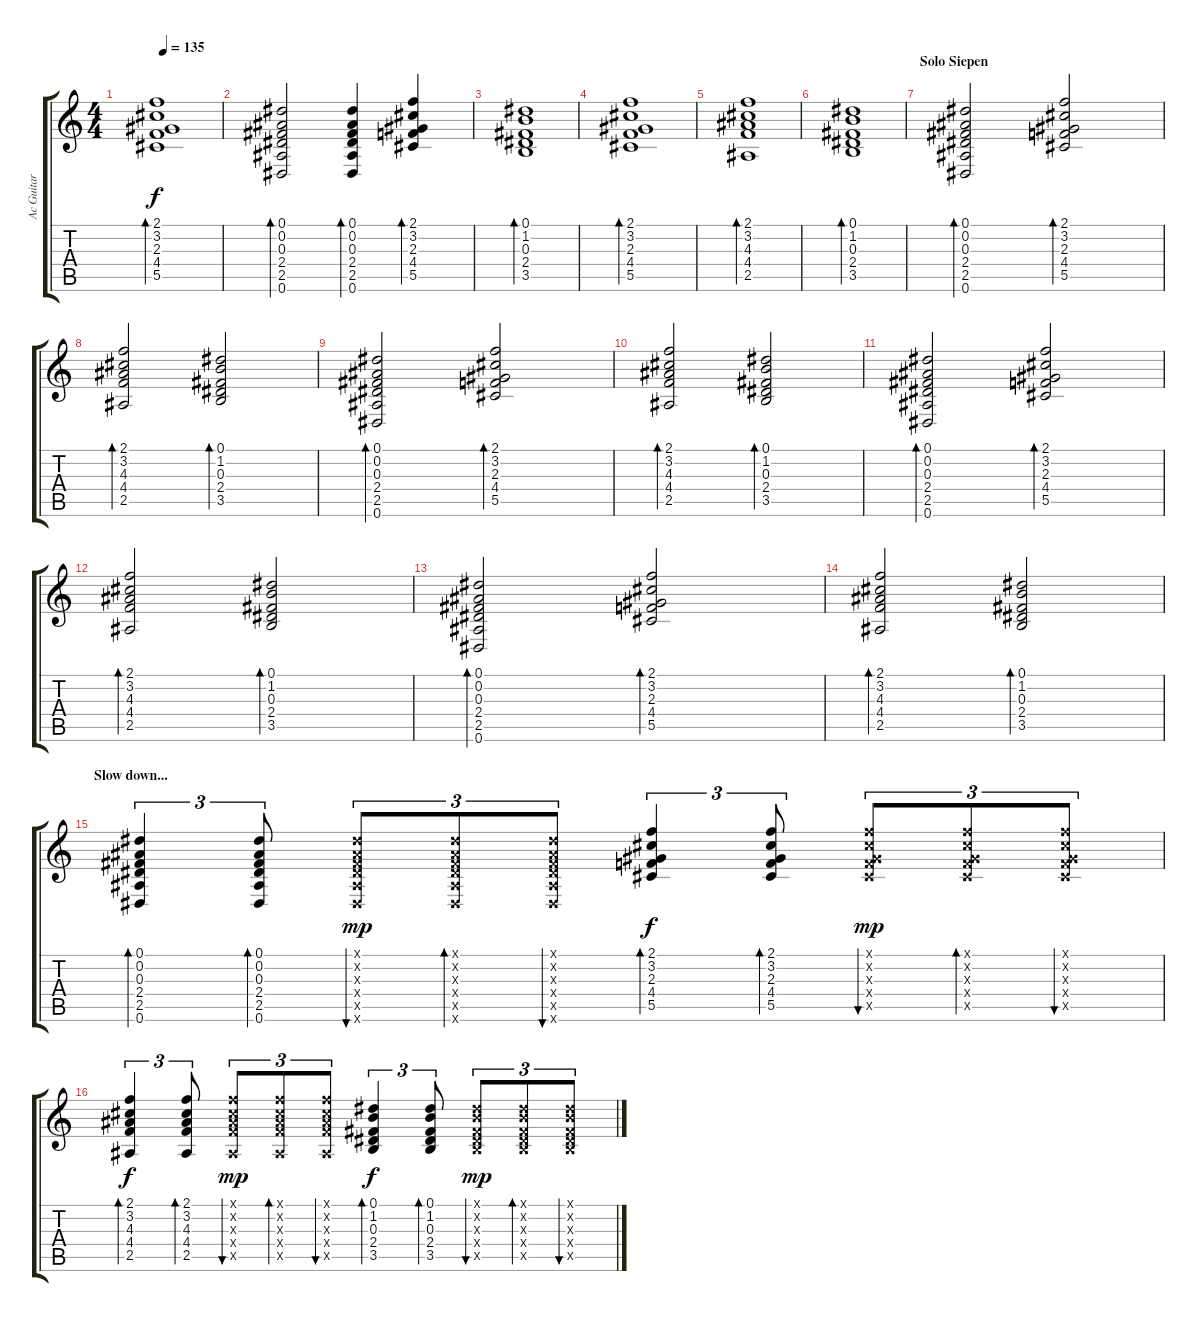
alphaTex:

\track ("Ac Guitar 2" "Ac Guitar ") {instrument acousticguitarsteel}
\staff {score tabs}
\tuning (Eb4 Bb3 Gb3 Db3 Ab2 Eb2) {hide}
\ts (4 4)
\tempo 135
\clef g2
\ks c
(2.1 3.2 2.3 4.4 5.5).1{bd 60 dy f} |
(0.1 0.2 0.3 2.4 2.5 0.6).2{bd 60} (0.1 0.2 0.3 2.4 2.5 0.6).4{bd 60} (2.1 3.2 2.3 4.4 5.5).4{bd 60} |
(0.1 1.2 0.3 2.4 3.5).1{bd 60} |
(2.1 3.2 2.3 4.4 5.5).1{bd 60} |
(2.1 3.2 4.3 4.4 2.5).1{bd 60} |
(0.1 1.2 0.3 2.4 3.5).1{bd 60} |
\section ("" "Solo Siepen")
(0.1 0.2 0.3 2.4 2.5 0.6).2{bd 240} (2.1 3.2 2.3 4.4 5.5).2{bd 240} |
(2.1 3.2 4.3 4.4 2.5).2{bd 240} (0.1 1.2 0.3 2.4 3.5).2{bd 240} |
(0.1 0.2 0.3 2.4 2.5 0.6).2{bd 240} (2.1 3.2 2.3 4.4 5.5).2{bd 240} |
(2.1 3.2 4.3 4.4 2.5).2{bd 240} (0.1 1.2 0.3 2.4 3.5).2{bd 240} |
(0.1 0.2 0.3 2.4 2.5 0.6).2{bd 240} (2.1 3.2 2.3 4.4 5.5).2{bd 240} |
(2.1 3.2 4.3 4.4 2.5).2{bd 240} (0.1 1.2 0.3 2.4 3.5).2{bd 240} |
(0.1 0.2 0.3 2.4 2.5 0.6).2{bd 240} (2.1 3.2 2.3 4.4 5.5).2{bd 240} |
(2.1 3.2 4.3 4.4 2.5).2{bd 240} (0.1 1.2 0.3 2.4 3.5).2{bd 240} |
\section ("" "Slow down...")
(0.1 0.2 0.3 2.4 2.5 0.6).4{tu (3 2) bd 60 volume 9} (0.1 0.2 0.3 2.4 2.5 0.6).8{tu (3 2) bd 60} (0.1{x} 0.2{x} 0.3{x} 2.4{x} 2.5{x} 0.6{x}).8{tu (3 2) bu 60 dy mp} (0.1{x} 0.2{x} 0.3{x} 2.4{x} 2.5{x} 0.6{x}).8{tu (3 2) bd 60} (0.1{x} 0.2{x} 0.3{x} 2.4{x} 2.5{x} 0.6{x}).8{tu (3 2) bu 60} (2.1 3.2 2.3 4.4 5.5).4{tu (3 2) bd 60 dy f} (2.1 3.2 2.3 4.4 5.5).8{tu (3 2) bd 60} (2.1{x} 3.2{x} 2.3{x} 4.4{x} 5.5{x}).8{tu (3 2) bu 60 dy mp} (2.1{x} 3.2{x} 2.3{x} 4.4{x} 5.5{x}).8{tu (3 2) bd 60} (2.1{x} 3.2{x} 2.3{x} 4.4{x} 5.5{x}).8{tu (3 2) bu 60} |
(2.1 3.2 4.3 4.4 2.5).4{tu (3 2) bd 60 dy f} (2.1 3.2 4.3 4.4 2.5).8{tu (3 2) bd 60} (2.1{x} 3.2{x} 4.3{x} 4.4{x} 2.5{x}).8{tu (3 2) bu 60 dy mp} (2.1{x} 3.2{x} 4.3{x} 4.4{x} 2.5{x}).8{tu (3 2) bd 60} (2.1{x} 3.2{x} 4.3{x} 4.4{x} 2.5{x}).8{tu (3 2) bu 60} (0.1 1.2 0.3 2.4 3.5).4{tu (3 2) bd 60 dy f} (0.1 1.2 0.3 2.4 3.5).8{tu (3 2) bd 60} (0.1{x} 1.2{x} 0.3{x} 2.4{x} 3.5{x}).8{tu (3 2) bu 60 dy mp} (0.1{x} 1.2{x} 0.3{x} 2.4{x} 3.5{x}).8{tu (3 2) bd 60} (0.1{x} 1.2{x} 0.3{x} 2.4{x} 3.5{x}).8{tu (3 2) bu 60}
